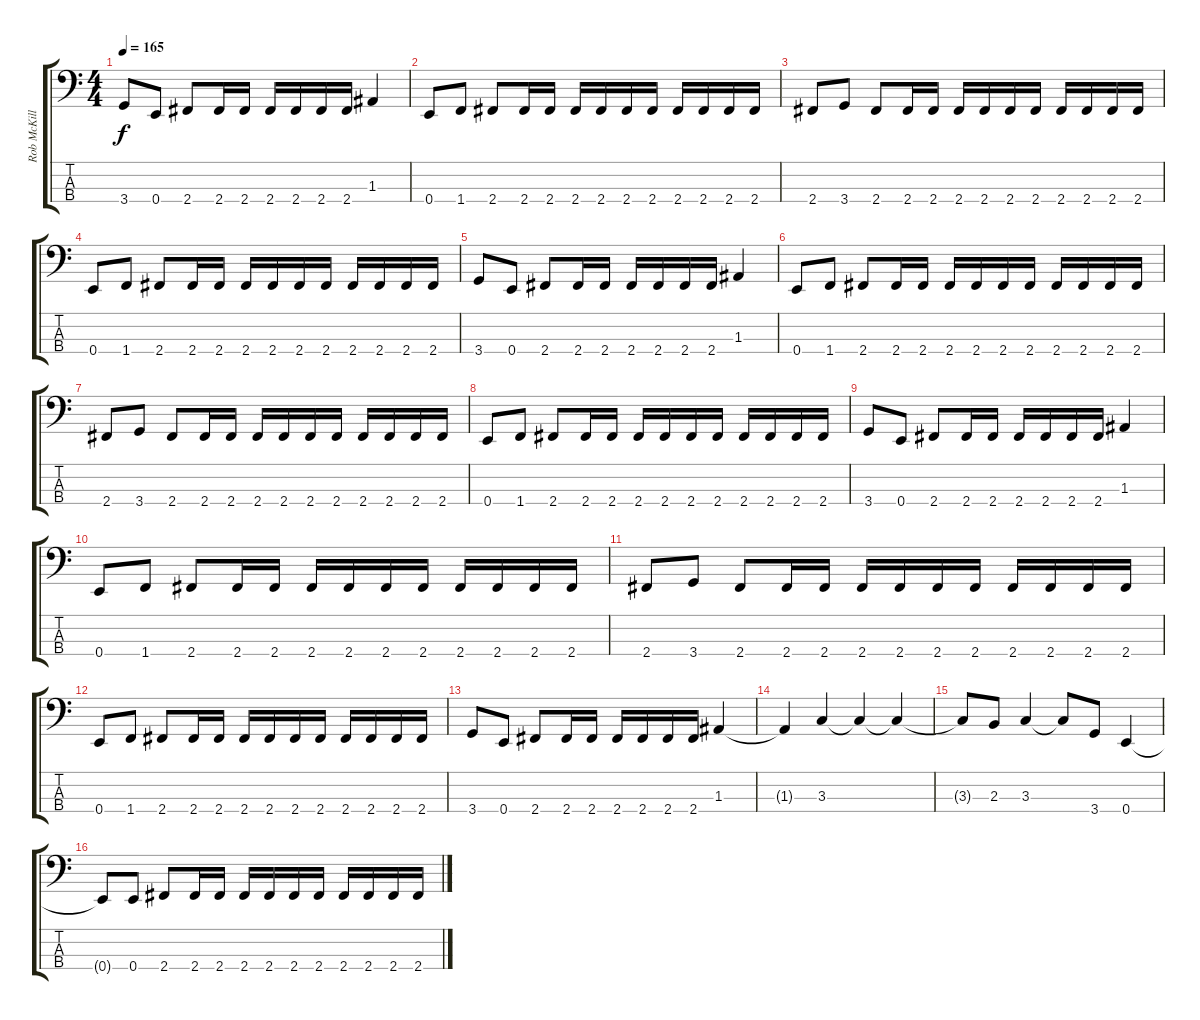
\track ("Rob McKillop" "Rob McKill") {instrument electricbasspick}
\staff {score tabs}
\tuning (G2 D2 A1 E1) {hide}
\ts (4 4)
\tempo 165
\clef f4
\ks c
3.4.8{dy f} 0.4.8 2.4.8 2.4.16 2.4.16 2.4.16 2.4.16 2.4.16 2.4.16 1.3.4 |
0.4.8 1.4.8 2.4.8 2.4.16 2.4.16 2.4.16 2.4.16 2.4.16 2.4.16 2.4.16 2.4.16 2.4.16 2.4.16 |
2.4.8 3.4.8 2.4.8 2.4.16 2.4.16 2.4.16 2.4.16 2.4.16 2.4.16 2.4.16 2.4.16 2.4.16 2.4.16 |
0.4.8 1.4.8 2.4.8 2.4.16 2.4.16 2.4.16 2.4.16 2.4.16 2.4.16 2.4.16 2.4.16 2.4.16 2.4.16 |
3.4.8 0.4.8 2.4.8 2.4.16 2.4.16 2.4.16 2.4.16 2.4.16 2.4.16 1.3.4 |
0.4.8 1.4.8 2.4.8 2.4.16 2.4.16 2.4.16 2.4.16 2.4.16 2.4.16 2.4.16 2.4.16 2.4.16 2.4.16 |
2.4.8 3.4.8 2.4.8 2.4.16 2.4.16 2.4.16 2.4.16 2.4.16 2.4.16 2.4.16 2.4.16 2.4.16 2.4.16 |
0.4.8 1.4.8 2.4.8 2.4.16 2.4.16 2.4.16 2.4.16 2.4.16 2.4.16 2.4.16 2.4.16 2.4.16 2.4.16 |
3.4.8 0.4.8 2.4.8 2.4.16 2.4.16 2.4.16 2.4.16 2.4.16 2.4.16 1.3.4 |
0.4.8 1.4.8 2.4.8 2.4.16 2.4.16 2.4.16 2.4.16 2.4.16 2.4.16 2.4.16 2.4.16 2.4.16 2.4.16 |
2.4.8 3.4.8 2.4.8 2.4.16 2.4.16 2.4.16 2.4.16 2.4.16 2.4.16 2.4.16 2.4.16 2.4.16 2.4.16 |
0.4.8 1.4.8 2.4.8 2.4.16 2.4.16 2.4.16 2.4.16 2.4.16 2.4.16 2.4.16 2.4.16 2.4.16 2.4.16 |
3.4.8 0.4.8 2.4.8 2.4.16 2.4.16 2.4.16 2.4.16 2.4.16 2.4.16 1.3.4 |
1.3{t}.4 3.3.4 3.3{t}.4 3.3{t}.4 |
3.3{t}.8 2.3.8 3.3.4 3.3{t}.8 3.4.8 0.4.4 |
0.4{t}.8 0.4.8 2.4.8 2.4.16 2.4.16 2.4.16 2.4.16 2.4.16 2.4.16 2.4.16 2.4.16 2.4.16 2.4.16
